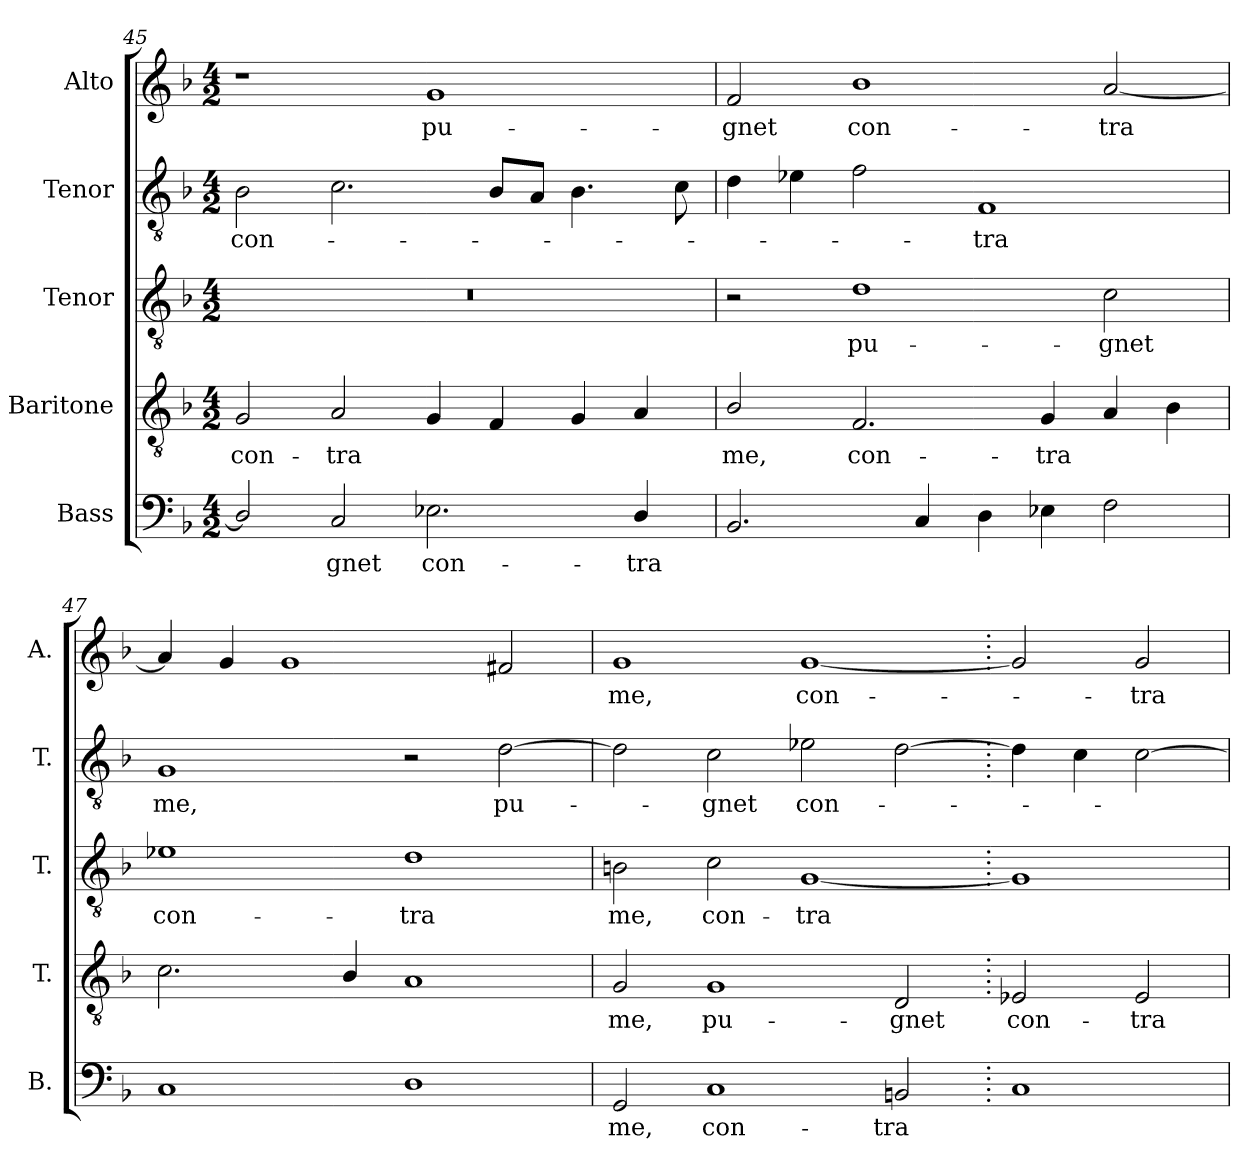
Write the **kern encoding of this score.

**kern	**text	**kern	**text	**kern	**text	**kern	**text	**kern	**text
*part5	*part5	*part4	*part4	*part3	*part3	*part2	*part2	*part1	*part1
*staff5	*staff5	*staff4	*staff4	*staff3	*staff3	*staff2	*staff2	*staff1	*staff1
*I"Bass	*	*I"Baritone	*	*I"Tenor	*	*I"Tenor	*	*I"Alto	*
*I'B.	*	*I'T.	*	*I'T.	*	*I'T.	*	*I'A.	*
!!LO:PB:g=z
*clefF4	*	*clefGv2	*	*clefGv2	*	*clefGv2	*	*clefG2	*
*	*	*ITrd7c12	*	*ITrd7c12	*	*ITrd7c12	*	*	*
*k[b-]	*	*k[b-]	*	*k[b-]	*	*k[b-]	*	*k[b-]	*
*F:	*	*F:	*	*F:	*	*F:	*	*F:	*
*M4/2	*	*M4/2	*	*M4/2	*	*M4/2	*	*M4/2	*
=45	=45	=45	=45	=45	=45	=45	=45	=45	=45
!	!	!	!LO:LY:b:color=#000000	!LO:N:vis=1	!	!	!	!	!
!	!	!	!	!	!	!	!LO:LY:b:color=#000000	!	!
2Di/]	.	2GGi/	con-	0r	.	2BB-i\	con-	1r	.
!	!LO:LY:b:color=#000000	!	!	!	!	!	!	!	!
!	!	!	!LO:LY:b:color=#000000	!	!	!	!	!	!
2Ci/	-gnet	2AAi/	-tra	.	.	2.Ci\	.	.	.
!	!LO:LY:b:color=#000000	!	!	!	!	!	!	!	!
!	!	!	!	!	!	!	!	!	!LO:LY:b:color=#000000
2.E-Xi\	con-	4GGi/	.	.	.	.	.	1gi	pu-
.	.	4FFi/	.	.	.	8BB-i/L	.	.	.
.	.	.	.	.	.	8AAi/J	.	.	.
.	.	4GGi/	.	.	.	4.BB-i\	.	.	.
!	!LO:LY:b:color=#000000	!	!	!	!	!	!	!	!
4Di/	-tra	4AAi/	.	.	.	.	.	.	.
.	.	.	.	.	.	8Ci\	.	.	.
=46	=46	=46	=46	=46	=46	=46	=46	=46	=46
!	!	!	!LO:LY:b:color=#000000	!	!	!	!	!	!
!	!	!	!	!	!	!	!	!	!LO:LY:b:color=#000000
2.BB-i/	.	2BB-i/	me,	2r	.	4Di\	.	2fi/	-gnet
.	.	.	.	.	.	4E-Xi\	.	.	.
!	!	!	!LO:LY:b:color=#000000	!	!	!	!	!	!
!	!	!	!	!	!LO:LY:b:color=#000000	!	!	!	!
!	!	!	!	!	!	!	!	!	!LO:LY:b:color=#000000
.	.	2.FFi/	con-	1Di	pu-	2Fi\	.	1b-i	con-
4Ci/	.	.	.	.	.	.	.	.	.
!	!	!	!	!	!	!	!LO:LY:b:color=#000000	!	!
4Di\	.	.	.	.	.	1FFi	-tra	.	.
!	!	!	!LO:LY:b:color=#000000	!	!	!	!	!	!
4E-Xi\	.	4GGi/	-tra	.	.	.	.	.	.
!	!	!	!	!	!LO:LY:b:color=#000000	!	!	!	!
!	!	!	!	!	!	!	!	!	!LO:LY:b:color=#000000
2Fi\	.	4AAi/	.	2Ci\	-gnet	.	.	[2ai/	-tra
.	.	4BB-i\	.	.	.	.	.	.	.
=47	=47	=47	=47	=47	=47	=47	=47	=47	=47
!	!	!	!	!	!LO:LY:b:color=#000000	!	!	!	!
!	!	!	!	!	!	!	!LO:LY:b:color=#000000	!	!
1Ci	.	2.Ci\	.	1E-Xi	con-	1GGi	me,	4ai/]	.
.	.	.	.	.	.	.	.	4gi/	.
.	.	.	.	.	.	.	.	1gi	.
.	.	4BB-i/	.	.	.	.	.	.	.
!	!	!	!	!	!LO:LY:b:color=#000000	!	!	!	!
1Di	.	1AAi	.	1Di	-tra	2r	.	.	.
!	!	!	!	!	!	!	!LO:LY:b:color=#000000	!	!
.	.	.	.	.	.	[2Di\	pu-	2f#Xi/	.
=48	=48	=48	=48	=48	=48	=48	=48	=48	=48
!	!LO:LY:b:color=#000000	!	!	!	!	!	!	!	!
!	!	!	!LO:LY:b:color=#000000	!	!	!	!	!	!
!	!	!	!	!	!LO:LY:b:color=#000000	!	!	!	!
!	!	!	!	!	!	!	!	!	!LO:LY:b:color=#000000
2GGi/	me,	2GGi/	me,	2BBni\	me,	2Di\]	.	1gi	me,
!	!LO:LY:b:color=#000000	!	!	!	!	!	!	!	!
!	!	!	!LO:LY:b:color=#000000	!	!	!	!	!	!
!	!	!	!	!	!LO:LY:b:color=#000000	!	!	!	!
!	!	!	!	!	!	!	!LO:LY:b:color=#000000	!	!
1Ci	con-	1GGi	pu-	2Ci\	con-	2Ci\	-gnet	.	.
!	!	!	!	!	!LO:LY:b:color=#000000	!	!	!	!
!	!	!	!	!	!	!	!LO:LY:b:color=#000000	!	!
!	!	!	!	!	!	!	!	!	!LO:LY:b:color=#000000
.	.	.	.	[1GGi	-tra	2E-Xi\	con-	[1gi	con-
!	!LO:LY:b:color=#000000	!	!	!	!	!	!	!	!
!	!	!	!LO:LY:b:color=#000000	!	!	!	!	!	!
2BBni/	-tra	2DDi/	-gnet	.	.	[2Di\	.	.	.
=49.	=49.	=49.	=49.	=49.	=49.	=49.	=49.	=49.	=49.
!	!	!	!LO:LY:b:color=#000000	!	!	!	!	!	!
1Ci	.	2EE-Xi/	con-	1GGi]	.	4Di\]	.	2gi/]	.
.	.	.	.	.	.	4Ci\	.	.	.
!	!	!	!LO:LY:b:color=#000000	!	!	!	!	!	!
!	!	!	!	!	!	!	!	!	!LO:LY:b:color=#000000
.	.	2EE-i/	-tra	.	.	[2Ci\	.	2gi/	-tra
=	=	=	=	=	=	=	=	=	=
*-	*-	*-	*-	*-	*-	*-	*-	*-	*-
